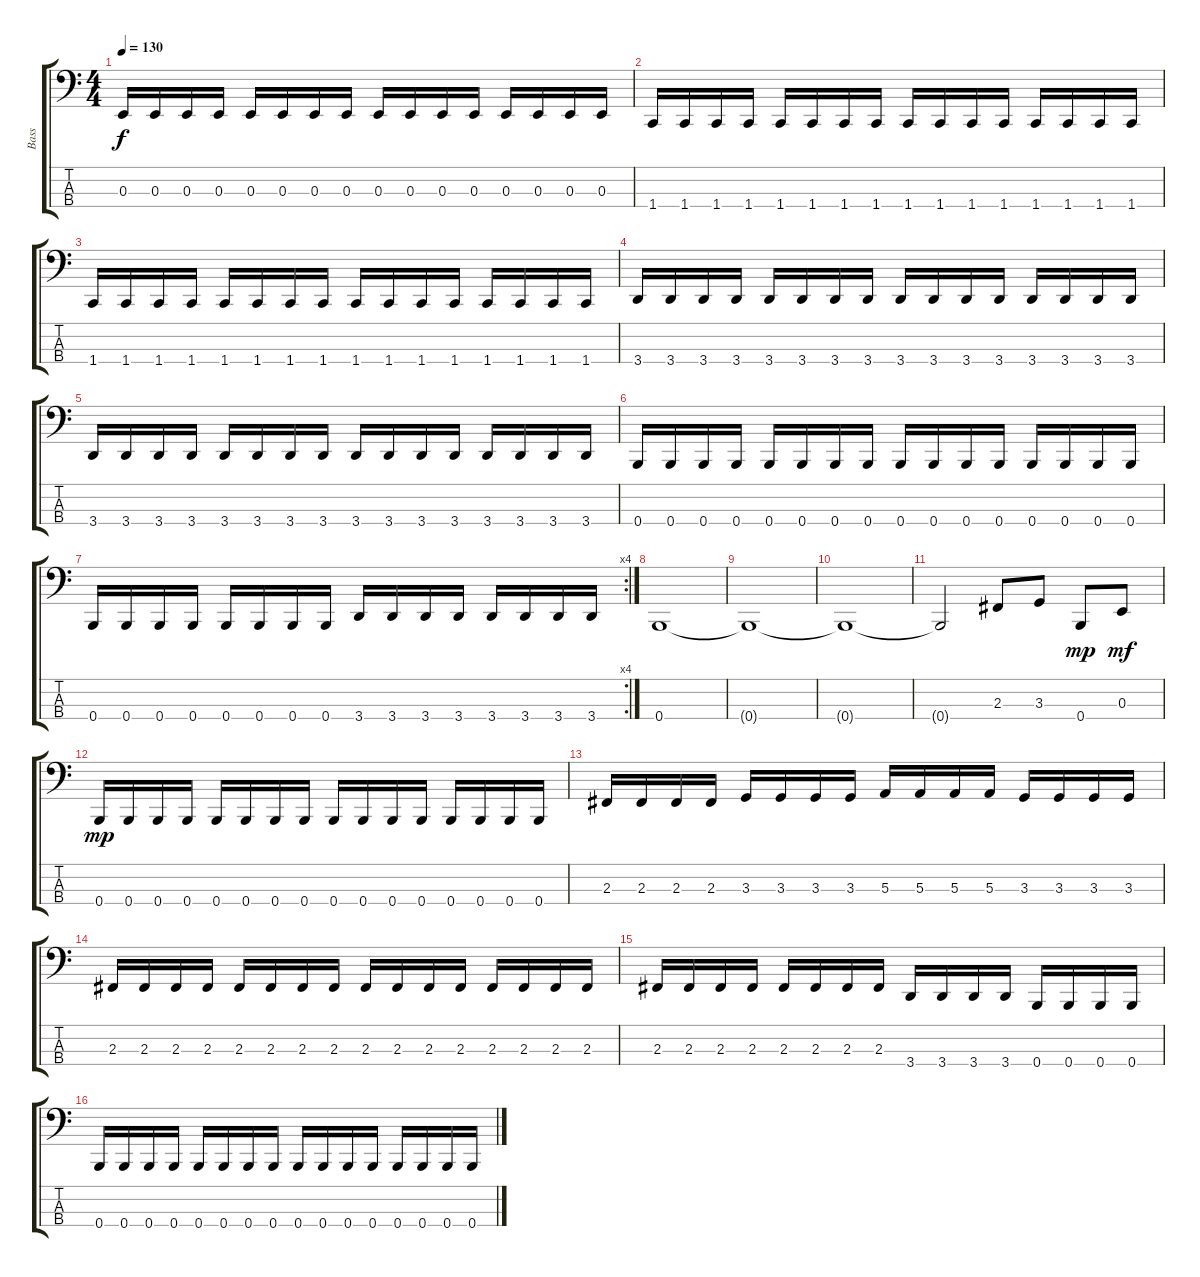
\track ("Bass" "Bass") {instrument electricbassfinger}
\staff {score tabs}
\tuning (D2 A1 E1 B0) {hide}
\ts (4 4)
\tempo 130
\clef f4
\ks c
0.3.16{dy f} 0.3.16 0.3.16 0.3.16 0.3.16 0.3.16 0.3.16 0.3.16 0.3.16 0.3.16 0.3.16 0.3.16 0.3.16 0.3.16 0.3.16 0.3.16 |
1.4.16 1.4.16 1.4.16 1.4.16 1.4.16 1.4.16 1.4.16 1.4.16 1.4.16 1.4.16 1.4.16 1.4.16 1.4.16 1.4.16 1.4.16 1.4.16 |
1.4.16 1.4.16 1.4.16 1.4.16 1.4.16 1.4.16 1.4.16 1.4.16 1.4.16 1.4.16 1.4.16 1.4.16 1.4.16 1.4.16 1.4.16 1.4.16 |
3.4.16 3.4.16 3.4.16 3.4.16 3.4.16 3.4.16 3.4.16 3.4.16 3.4.16 3.4.16 3.4.16 3.4.16 3.4.16 3.4.16 3.4.16 3.4.16 |
3.4.16 3.4.16 3.4.16 3.4.16 3.4.16 3.4.16 3.4.16 3.4.16 3.4.16 3.4.16 3.4.16 3.4.16 3.4.16 3.4.16 3.4.16 3.4.16 |
0.4.16 0.4.16 0.4.16 0.4.16 0.4.16 0.4.16 0.4.16 0.4.16 0.4.16 0.4.16 0.4.16 0.4.16 0.4.16 0.4.16 0.4.16 0.4.16 |
\rc 4
0.4.16 0.4.16 0.4.16 0.4.16 0.4.16 0.4.16 0.4.16 0.4.16 3.4.16 3.4.16 3.4.16 3.4.16 3.4.16 3.4.16 3.4.16 3.4.16 |
0.4.1 |
0.4{t}.1 |
0.4{t}.1 |
0.4{t}.2 2.3.8 3.3.8 0.4.8{dy mp} 0.3.8{dy mf} |
0.4.16{dy mp} 0.4.16 0.4.16 0.4.16 0.4.16 0.4.16 0.4.16 0.4.16 0.4.16 0.4.16 0.4.16 0.4.16 0.4.16 0.4.16 0.4.16 0.4.16 |
2.3.16 2.3.16 2.3.16 2.3.16 3.3.16 3.3.16 3.3.16 3.3.16 5.3.16 5.3.16 5.3.16 5.3.16 3.3.16 3.3.16 3.3.16 3.3.16 |
2.3.16 2.3.16 2.3.16 2.3.16 2.3.16 2.3.16 2.3.16 2.3.16 2.3.16 2.3.16 2.3.16 2.3.16 2.3.16 2.3.16 2.3.16 2.3.16 |
2.3.16 2.3.16 2.3.16 2.3.16 2.3.16 2.3.16 2.3.16 2.3.16 3.4.16 3.4.16 3.4.16 3.4.16 0.4.16 0.4.16 0.4.16 0.4.16 |
0.4.16 0.4.16 0.4.16 0.4.16 0.4.16 0.4.16 0.4.16 0.4.16 0.4.16 0.4.16 0.4.16 0.4.16 0.4.16 0.4.16 0.4.16 0.4.16
